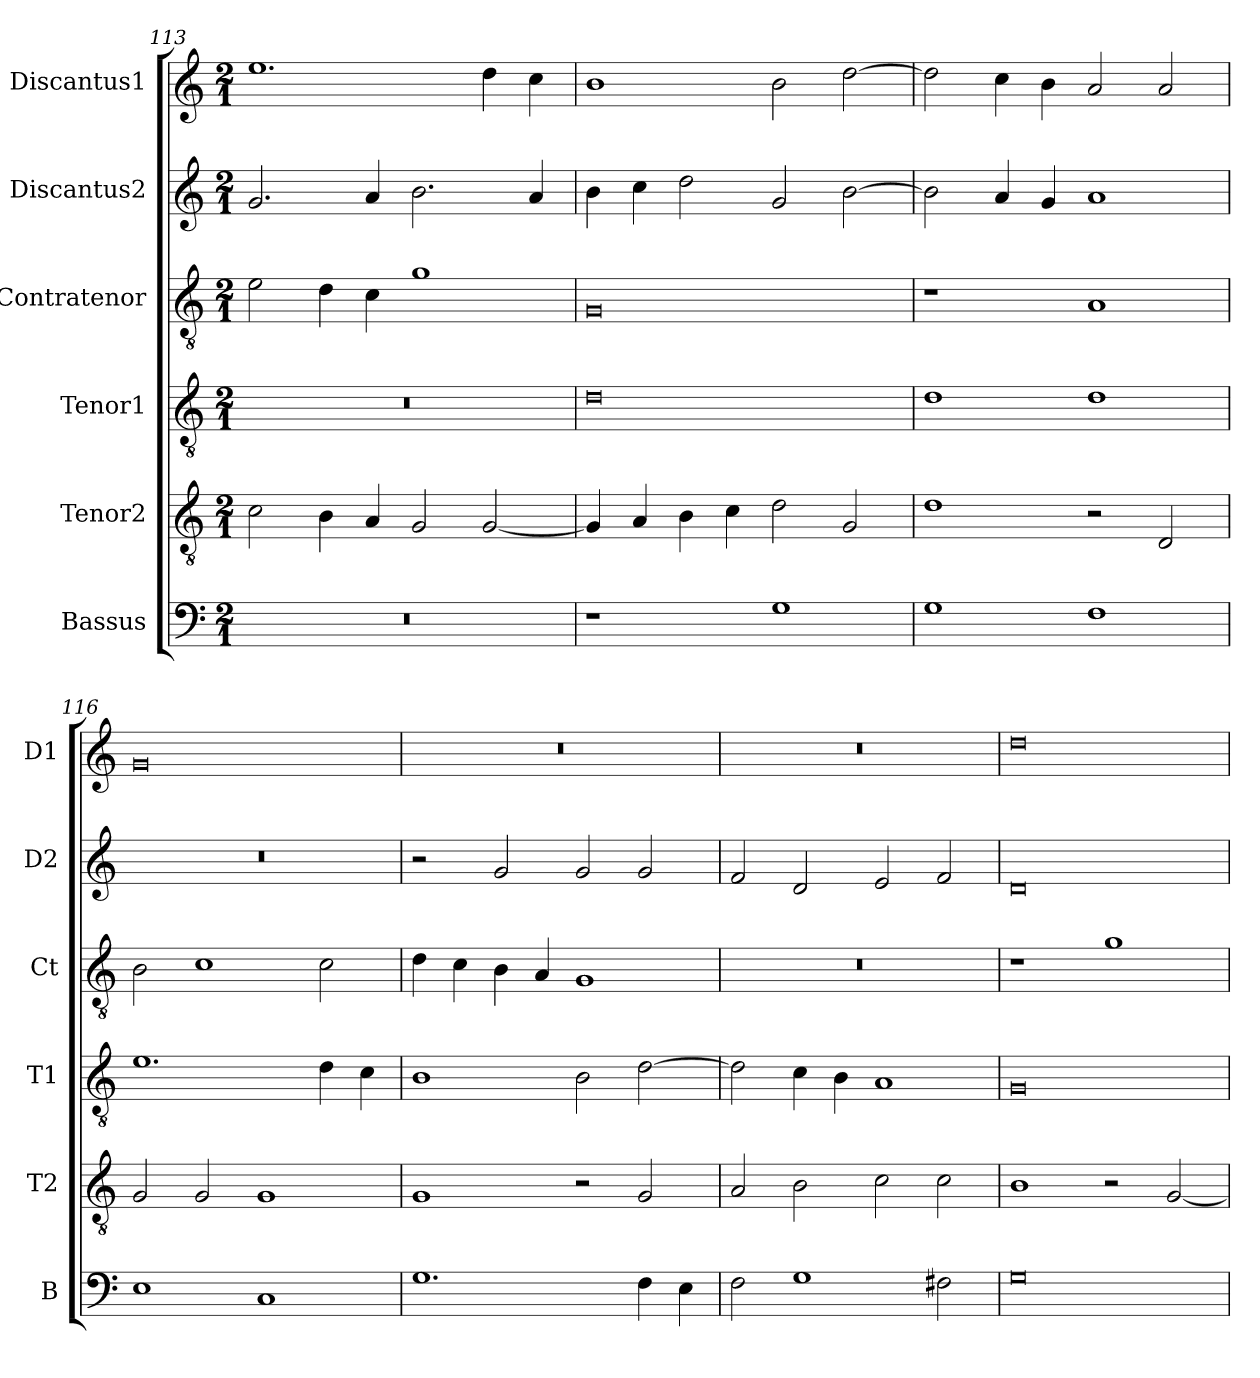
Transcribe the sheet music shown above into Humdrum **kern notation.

**kern	**kern	**kern	**kern	**kern	**kern
*part6	*part5	*part4	*part3	*part2	*part1
*staff6	*staff5	*staff4	*staff3	*staff2	*staff1
*I"Bassus	*I"Tenor2	*I"Tenor1	*I"Contratenor	*I"Discantus2	*I"Discantus1
*I'B	*I'T2	*I'T1	*I'Ct	*I'D2	*I'D1
*clefF4	*clefGv2	*clefGv2	*clefGv2	*clefG2	*clefG2
*k[]	*k[]	*k[]	*k[]	*k[]	*k[]
*M2/1	*M2/1	*M2/1	*M2/1	*M2/1	*M2/1
=113	=113	=113	=113	=113	=113
0r	2c\	0r	2e\	2.g/	1.ee
.	4B\	.	4d\	.	.
.	4A/	.	4c\	4a/	.
.	2G/	.	1g	2.b\	.
.	[2G/	.	.	.	4dd\
.	.	.	.	4a/	4cc\
=114	=114	=114	=114	=114	=114
1r	4G/]	0d	0G	4b\	1b
.	4A/	.	.	4cc\	.
.	4B\	.	.	2dd\	.
.	4c\	.	.	.	.
1G	2d\	.	.	2g/	2b\
.	2G/	.	.	[2b\	[2dd\
=115	=115	=115	=115	=115	=115
1G	1d	1d	1r	2b\]	2dd\]
.	.	.	.	4a/	4cc\
.	.	.	.	4g/	4b\
1F	2r	1d	1A	1a	2a/
.	2D/	.	.	.	2a/
=116	=116	=116	=116	=116	=116
1E	2G/	1.e	2B\	0r	0g
.	2G/	.	1c	.	.
1C	1G	.	.	.	.
.	.	4d\	2c\	.	.
.	.	4c\	.	.	.
=117	=117	=117	=117	=117	=117
1.G	1G	1B	4d\	2r	0r
.	.	.	4c\	.	.
.	.	.	4B\	2g/	.
.	.	.	4A/	.	.
.	2r	2B\	1G	2g/	.
4F\	2G/	[2d\	.	2g/	.
4E\	.	.	.	.	.
=118	=118	=118	=118	=118	=118
2F\	2A/	2d\]	0r	2f/	0r
1G	2B\	4c\	.	2d/	.
.	.	4B\	.	.	.
.	2c\	1A	.	2e/	.
2F#X\	2c\	.	.	2f/	.
=119	=119	=119	=119	=119	=119
0G	1B	0G	1r	0d	0dd
.	2r	.	1g	.	.
.	[2G/	.	.	.	.
=	=	=	=	=	=
*-	*-	*-	*-	*-	*-
